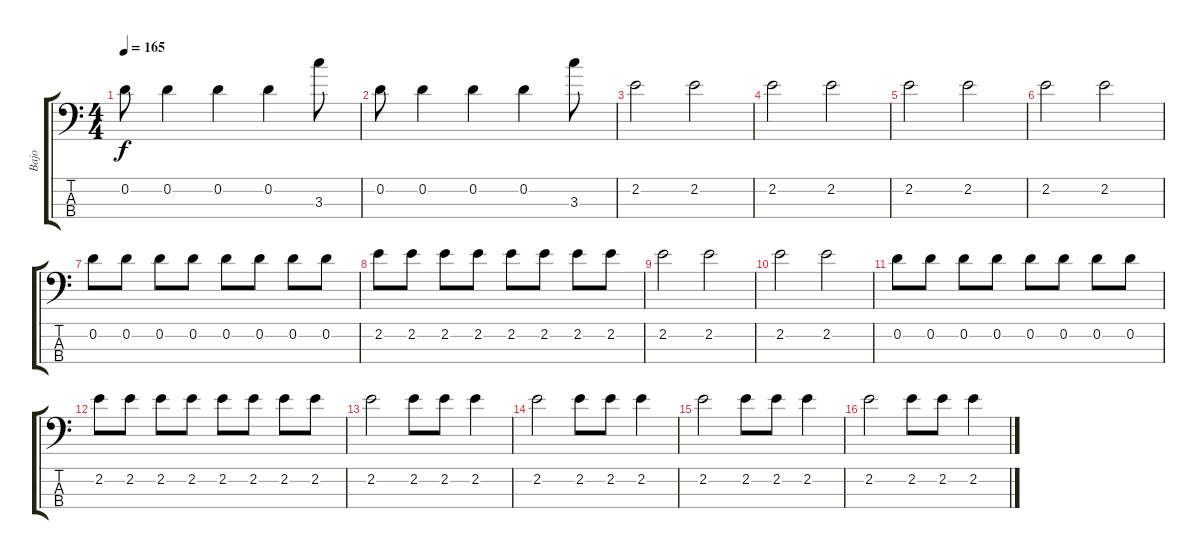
\track ("Bajo" "Bajo") {instrument electricbassfinger}
\staff {score tabs}
\tuning (G4 D3 A3 E3) {hide}
\ts (4 4)
\tempo 165
\clef f4
\ks c
0.2.8{dy f} 0.2.4 0.2.4 0.2.4 3.3.8 |
0.2.8 0.2.4 0.2.4 0.2.4 3.3.8 |
2.2.2 2.2.2 |
2.2.2 2.2.2 |
2.2.2 2.2.2 |
2.2.2 2.2.2 |
0.2.8 0.2.8 0.2.8 0.2.8 0.2.8 0.2.8 0.2.8 0.2.8 |
2.2.8 2.2.8 2.2.8 2.2.8 2.2.8 2.2.8 2.2.8 2.2.8 |
2.2.2 2.2.2 |
2.2.2 2.2.2 |
0.2.8 0.2.8 0.2.8 0.2.8 0.2.8 0.2.8 0.2.8 0.2.8 |
2.2.8 2.2.8 2.2.8 2.2.8 2.2.8 2.2.8 2.2.8 2.2.8 |
2.2.2 2.2.8 2.2.8 2.2.4 |
2.2.2 2.2.8 2.2.8 2.2.4 |
2.2.2 2.2.8 2.2.8 2.2.4 |
2.2.2 2.2.8 2.2.8 2.2.4
